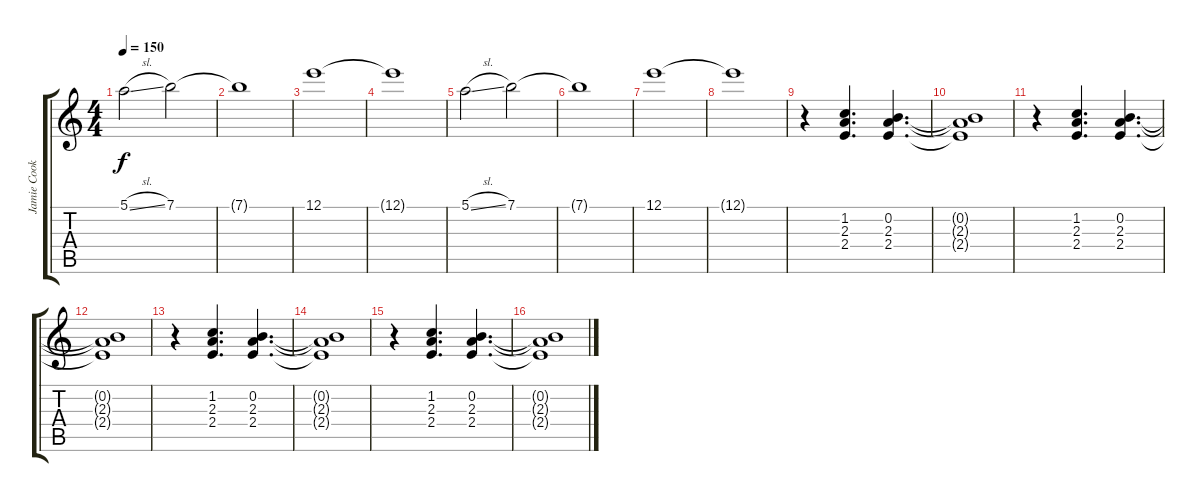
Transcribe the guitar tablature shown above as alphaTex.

\track ("Jamie Cook" "Jamie Cook") {instrument overdrivenguitar}
\staff {score tabs}
\tuning (E4 B3 G3 D3 A2 E2) {hide}
\ts (4 4)
\tempo 150
\clef g2
\ks c
5.1{sl}.2{dy f} 7.1.2 |
7.1{t}.1 |
12.1.1 |
12.1{t}.1 |
5.1{sl}.2 7.1.2 |
7.1{t}.1 |
12.1.1 |
12.1{t}.1 |
r.4{instrument electricguitarjazz} (1.2 2.3 2.4).4{d} (0.2 2.3 2.4).4{d} |
(0.2{t} 2.3{t} 2.4{t}).1 |
r.4 (1.2 2.3 2.4).4{d} (0.2 2.3 2.4).4{d} |
(0.2{t} 2.3{t} 2.4{t}).1 |
r.4 (1.2 2.3 2.4).4{d} (0.2 2.3 2.4).4{d} |
(0.2{t} 2.3{t} 2.4{t}).1 |
r.4 (1.2 2.3 2.4).4{d} (0.2 2.3 2.4).4{d} |
(0.2{t} 2.3{t} 2.4{t}).1
